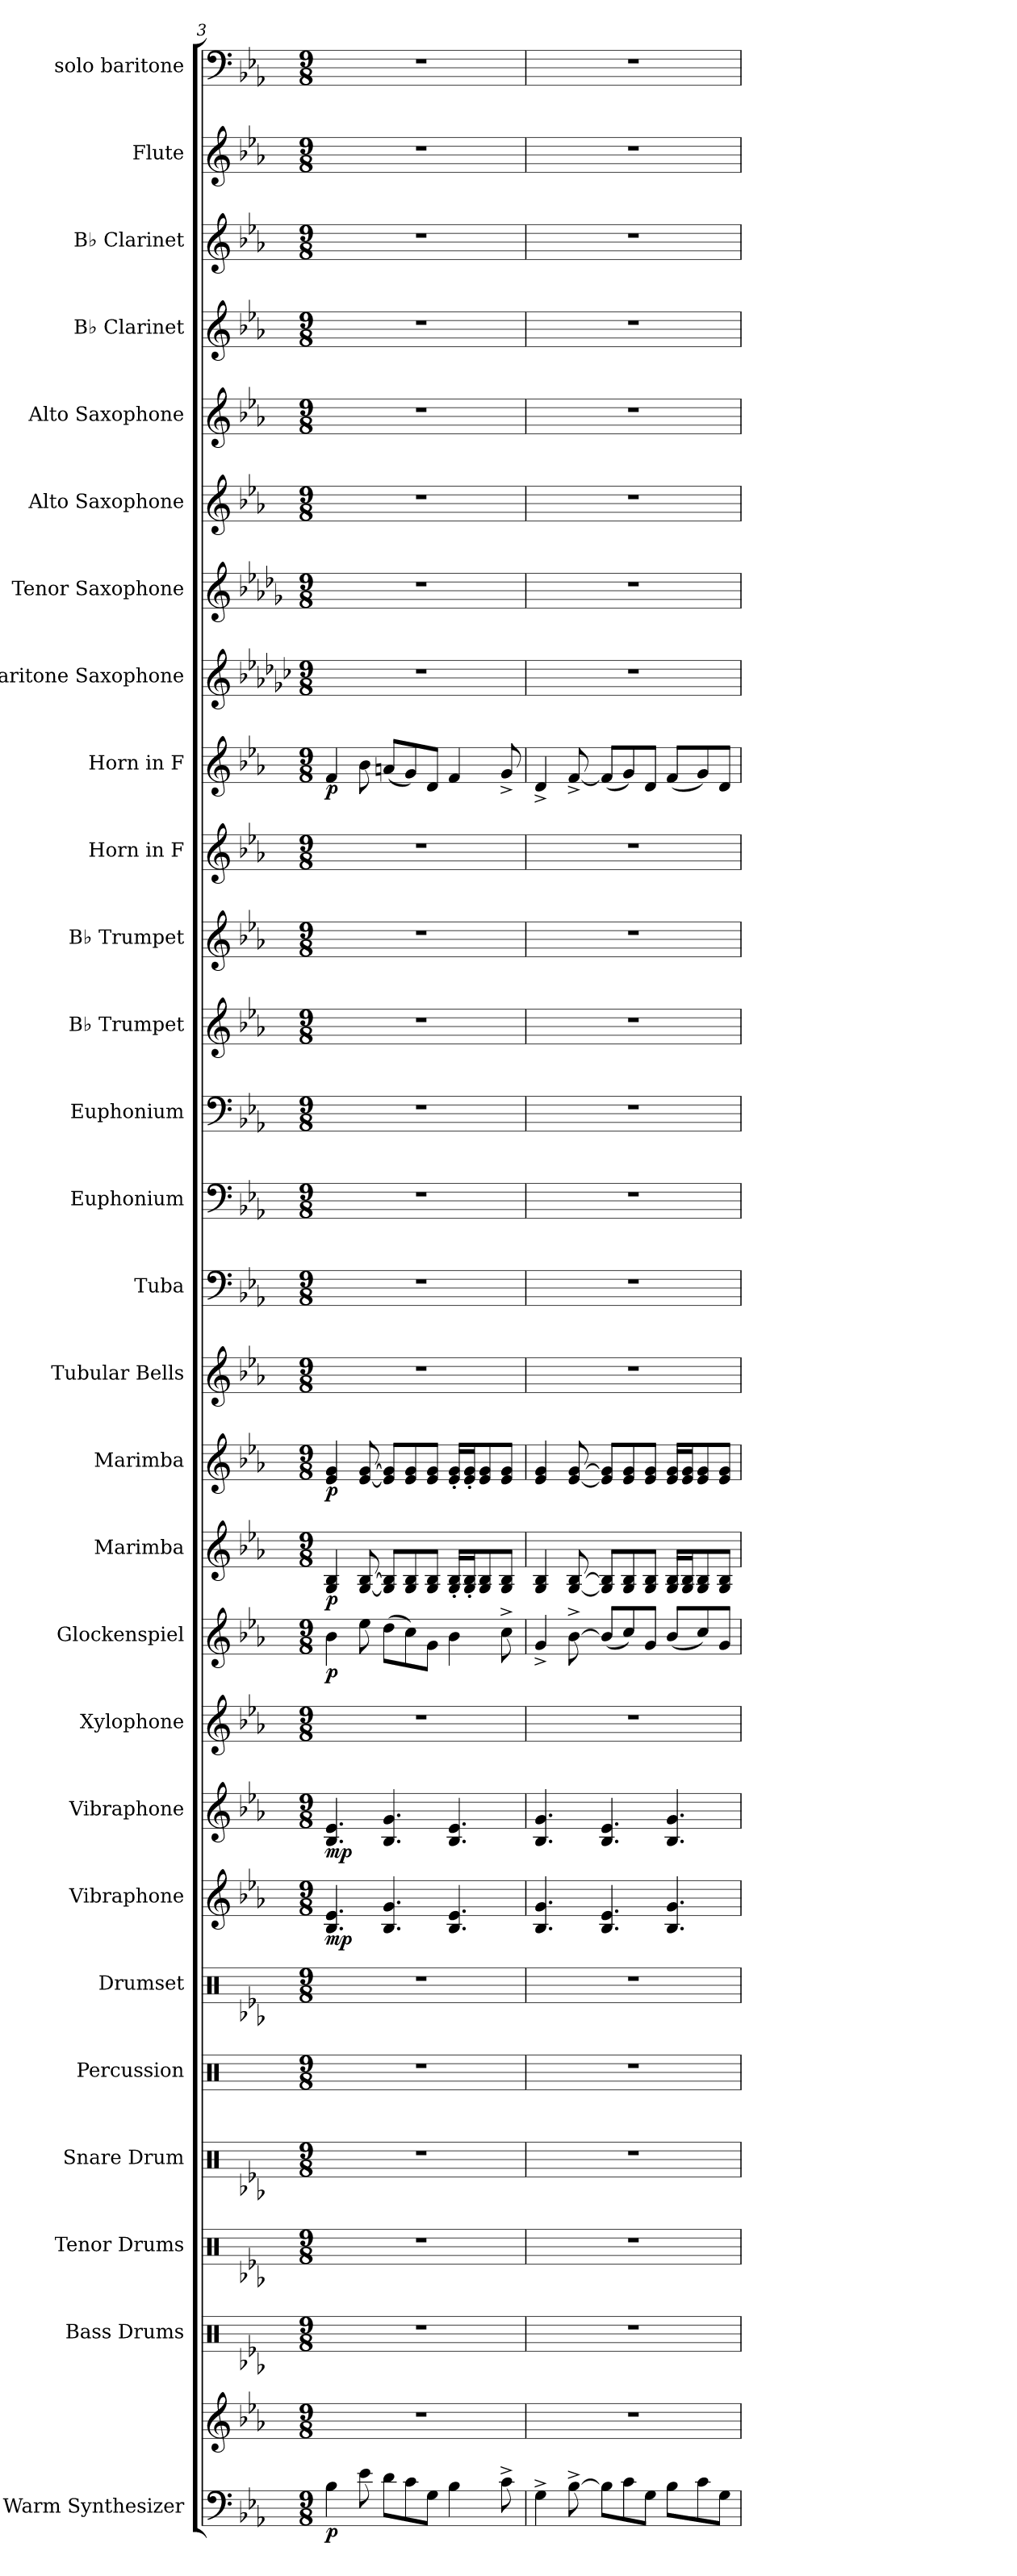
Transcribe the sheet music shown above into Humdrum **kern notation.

**kern	**kern	**dynam	**kern	**kern	**kern	**kern	**kern	**kern	**dynam	**kern	**dynam	**kern	**kern	**dynam	**kern	**dynam	**kern	**dynam	**kern	**kern	**kern	**kern	**kern	**kern	**kern	**kern	**dynam	**kern	**kern	**kern	**kern	**kern	**kern	**kern	**kern
*part28	*part28	*part28	*part27	*part26	*part25	*part24	*part23	*part22	*part22	*part21	*part21	*part20	*part19	*part19	*part18	*part18	*part17	*part17	*part16	*part15	*part14	*part13	*part12	*part11	*part10	*part9	*part9	*part8	*part7	*part6	*part5	*part4	*part3	*part2	*part1
*staff29	*staff28	*staff28/29	*staff27	*staff26	*staff25	*staff24	*staff23	*staff22	*staff22	*staff21	*staff21	*staff20	*staff19	*staff19	*staff18	*staff18	*staff17	*staff17	*staff16	*staff15	*staff14	*staff13	*staff12	*staff11	*staff10	*staff9	*staff9	*staff8	*staff7	*staff6	*staff5	*staff4	*staff3	*staff2	*staff1
*I"Warm Synthesizer	*	*	*I"Bass Drums	*I"Tenor Drums	*I"Snare Drum	*I"Percussion	*I"Drumset	*I"Vibraphone	*	*I"Vibraphone	*	*I"Xylophone	*I"Glockenspiel	*	*I"Marimba	*	*I"Marimba	*	*I"Tubular Bells	*I"Tuba	*I"Euphonium	*I"Euphonium	*I"B♭ Trumpet	*I"B♭ Trumpet	*I"Horn in F	*I"Horn in F	*	*I"Baritone Saxophone	*I"Tenor Saxophone	*I"Alto Saxophone	*I"Alto Saxophone	*I"B♭ Clarinet	*I"B♭ Clarinet	*I"Flute	*I"solo baritone
*I'Synth.	*	*	*I'B.D.	*I'T.D.	*I'S.D.	*I'Perc.	*I'Drs.	*I'Vib.	*	*I'Vib.	*	*I'Xyl.	*I'Glk.	*	*I'Mrm.	*	*I'Mrm.	*	*I'Tu. Be.	*I'Tba.	*I'Euph.	*I'Euph.	*I'B♭ Tpt.	*I'B♭ Tpt.	*	*	*	*I'Bar. Sax.	*I'T. Sax.	*I'A. Sax.	*I'A. Sax.	*I'B♭ Cl.	*I'B♭ Cl.	*I'Fl.	*
*clefF4	*clefG2	*	*clefX	*clefX	*clefX	*clefX	*clefX	*clefG2	*	*clefG2	*	*clefG2	*clefG2	*	*clefG2	*	*clefG2	*	*clefG2	*clefF4	*clefF4	*clefF4	*clefG2	*clefG2	*clefG2	*clefG2	*	*clefG2	*clefG2	*clefG2	*clefG2	*clefG2	*clefG2	*clefG2	*clefF4
*	*	*	*	*	*	*	*	*	*	*	*	*ITrd-7c-12	*ITrd-14c-24	*	*	*	*	*	*	*	*	*	*ITrd1c2	*ITrd1c2	*ITrd4c7	*ITrd4c7	*	*ITrd12c21	*ITrd8c14	*ITrd5c9	*ITrd5c9	*ITrd1c2	*ITrd1c2	*	*
*k[b-e-a-]	*k[b-e-a-]	*	*k[b-e-a-]	*k[b-e-a-]	*k[b-e-a-]	*k[]	*k[b-e-a-]	*k[b-e-a-]	*	*k[b-e-a-]	*	*k[b-e-a-]	*k[b-e-a-]	*	*k[b-e-a-]	*	*k[b-e-a-]	*	*k[b-e-a-]	*k[b-e-a-]	*k[b-e-a-]	*k[b-e-a-]	*k[b-e-a-d-g-]	*k[b-e-a-d-g-]	*k[b-e-a-d-]	*k[b-e-a-d-]	*	*k[b-e-a-d-g-c-]	*k[b-e-a-d-g-]	*k[b-e-a-d-g-c-]	*k[b-e-a-d-g-c-]	*k[b-e-a-d-g-]	*k[b-e-a-d-g-]	*k[b-e-a-]	*k[b-e-a-]
*M9/8	*M9/8	*	*M9/8	*M9/8	*M9/8	*M9/8	*M9/8	*M9/8	*	*M9/8	*	*M9/8	*M9/8	*	*M9/8	*	*M9/8	*	*M9/8	*M9/8	*M9/8	*M9/8	*M9/8	*M9/8	*M9/8	*M9/8	*	*M9/8	*M9/8	*M9/8	*M9/8	*M9/8	*M9/8	*M9/8	*M9/8
=3	=3	=3	=3	=3	=3	=3	=3	=3	=3	=3	=3	=3	=3	=3	=3	=3	=3	=3	=3	=3	=3	=3	=3	=3	=3	=3	=3	=3	=3	=3	=3	=3	=3	=3	=3
!	!	!LO:DY:b=2	!	!	!	!	!	!	!LO:DY:b	!	!LO:DY:b	!	!	!LO:DY:b	!	!LO:DY:b	!	!LO:DY:b	!	!	!	!	!	!	!	!	!LO:DY:b	!	!	!	!	!	!	!	!
4B-\	8%9r	p	8%9r	8%9r	8%9r	8%9r	8%9r	4.B-/ 4.e-/	mp	4.B-/ 4.e-/	mp	8%9r	4bbb-\	p	4G/ 4B-/	p	4e-/ 4g/	p	8%9r	8%9r	8%9r	8%9r	8%9r	8%9r	8%9r	4B-/	p	8%9r	8%9r	8%9r	8%9r	8%9r	8%9r	8%9r	8%9r
8e-\	.	.	.	.	.	.	.	.	.	.	.	.	8eeee-\	.	[8G/ [8B-/	.	[8e-/ [8g/	.	.	.	.	.	.	.	.	8e-\	.	.	.	.	.	.	.	.	.
8d\L	.	.	.	.	.	.	.	4.B-/ 4.g/	.	4.B-/ 4.g/	.	.	(>8dddd\L	.	8G/] 8B-/]L	.	8e-/] 8g/]L	.	.	.	.	.	.	.	.	(<8dn/L	.	.	.	.	.	.	.	.	.
8c\	.	.	.	.	.	.	.	.	.	.	.	.	8cccc\)	.	8G/ 8B-/	.	8e-/ 8g/	.	.	.	.	.	.	.	.	8c/)	.	.	.	.	.	.	.	.	.
8G\J	.	.	.	.	.	.	.	.	.	.	.	.	8ggg\J	.	8G/ 8B-/J	.	8e-/ 8g/J	.	.	.	.	.	.	.	.	8G/J	.	.	.	.	.	.	.	.	.
4B-\	.	.	.	.	.	.	.	4.B-/ 4.e-/	.	4.B-/ 4.e-/	.	.	4bbb-\	.	16G/' 16B-/'LL	.	16e-/' 16g/'LL	.	.	.	.	.	.	.	.	4B-/	.	.	.	.	.	.	.	.	.
.	.	.	.	.	.	.	.	.	.	.	.	.	.	.	16G/' 16B-/'J	.	16e-/' 16g/'J	.	.	.	.	.	.	.	.	.	.	.	.	.	.	.	.	.	.
.	.	.	.	.	.	.	.	.	.	.	.	.	.	.	8G/ 8B-/	.	8e-/ 8g/	.	.	.	.	.	.	.	.	.	.	.	.	.	.	.	.	.	.
8c^\	.	.	.	.	.	.	.	.	.	.	.	.	8cccc^\	.	8G/ 8B-/J	.	8e-/ 8g/J	.	.	.	.	.	.	.	.	8c^/	.	.	.	.	.	.	.	.	.
=4	=4	=4	=4	=4	=4	=4	=4	=4	=4	=4	=4	=4	=4	=4	=4	=4	=4	=4	=4	=4	=4	=4	=4	=4	=4	=4	=4	=4	=4	=4	=4	=4	=4	=4	=4
4G^\	8%9r	.	8%9r	8%9r	8%9r	8%9r	8%9r	4.B-/ 4.g/	.	4.B-/ 4.g/	.	8%9r	4ggg^/	.	4G/ 4B-/	.	4e-/ 4g/	.	8%9r	8%9r	8%9r	8%9r	8%9r	8%9r	8%9r	4G^/	.	8%9r	8%9r	8%9r	8%9r	8%9r	8%9r	8%9r	8%9r
[8B-^\	.	.	.	.	.	.	.	.	.	.	.	.	[8bbb-^\	.	[8G/ [8B-/	.	[8e-/ [8g/	.	.	.	.	.	.	.	.	[8B-^/	.	.	.	.	.	.	.	.	.
8B-\L]	.	.	.	.	.	.	.	4.B-/ 4.e-/	.	4.B-/ 4.e-/	.	.	(<8bbb-/L]	.	8G/] 8B-/]L	.	8e-/] 8g/]L	.	.	.	.	.	.	.	.	(<8B-/L]	.	.	.	.	.	.	.	.	.
8c\	.	.	.	.	.	.	.	.	.	.	.	.	8cccc/)	.	8G/ 8B-/	.	8e-/ 8g/	.	.	.	.	.	.	.	.	8c/)	.	.	.	.	.	.	.	.	.
8G\J	.	.	.	.	.	.	.	.	.	.	.	.	8ggg/J	.	8G/ 8B-/J	.	8e-/ 8g/J	.	.	.	.	.	.	.	.	8G/J	.	.	.	.	.	.	.	.	.
8B-\L	.	.	.	.	.	.	.	4.B-/ 4.g/	.	4.B-/ 4.g/	.	.	(<8bbb-/L	.	16G/ 16B-/LL	.	16e-/ 16g/LL	.	.	.	.	.	.	.	.	(<8B-/L	.	.	.	.	.	.	.	.	.
.	.	.	.	.	.	.	.	.	.	.	.	.	.	.	16G/ 16B-/J	.	16e-/ 16g/J	.	.	.	.	.	.	.	.	.	.	.	.	.	.	.	.	.	.
8c\	.	.	.	.	.	.	.	.	.	.	.	.	8cccc/)	.	8G/ 8B-/	.	8e-/ 8g/	.	.	.	.	.	.	.	.	8c/)	.	.	.	.	.	.	.	.	.
8G\J	.	.	.	.	.	.	.	.	.	.	.	.	8ggg/J	.	8G/ 8B-/J	.	8e-/ 8g/J	.	.	.	.	.	.	.	.	8G/J	.	.	.	.	.	.	.	.	.
=	=	=	=	=	=	=	=	=	=	=	=	=	=	=	=	=	=	=	=	=	=	=	=	=	=	=	=	=	=	=	=	=	=	=	=
*-	*-	*-	*-	*-	*-	*-	*-	*-	*-	*-	*-	*-	*-	*-	*-	*-	*-	*-	*-	*-	*-	*-	*-	*-	*-	*-	*-	*-	*-	*-	*-	*-	*-	*-	*-
